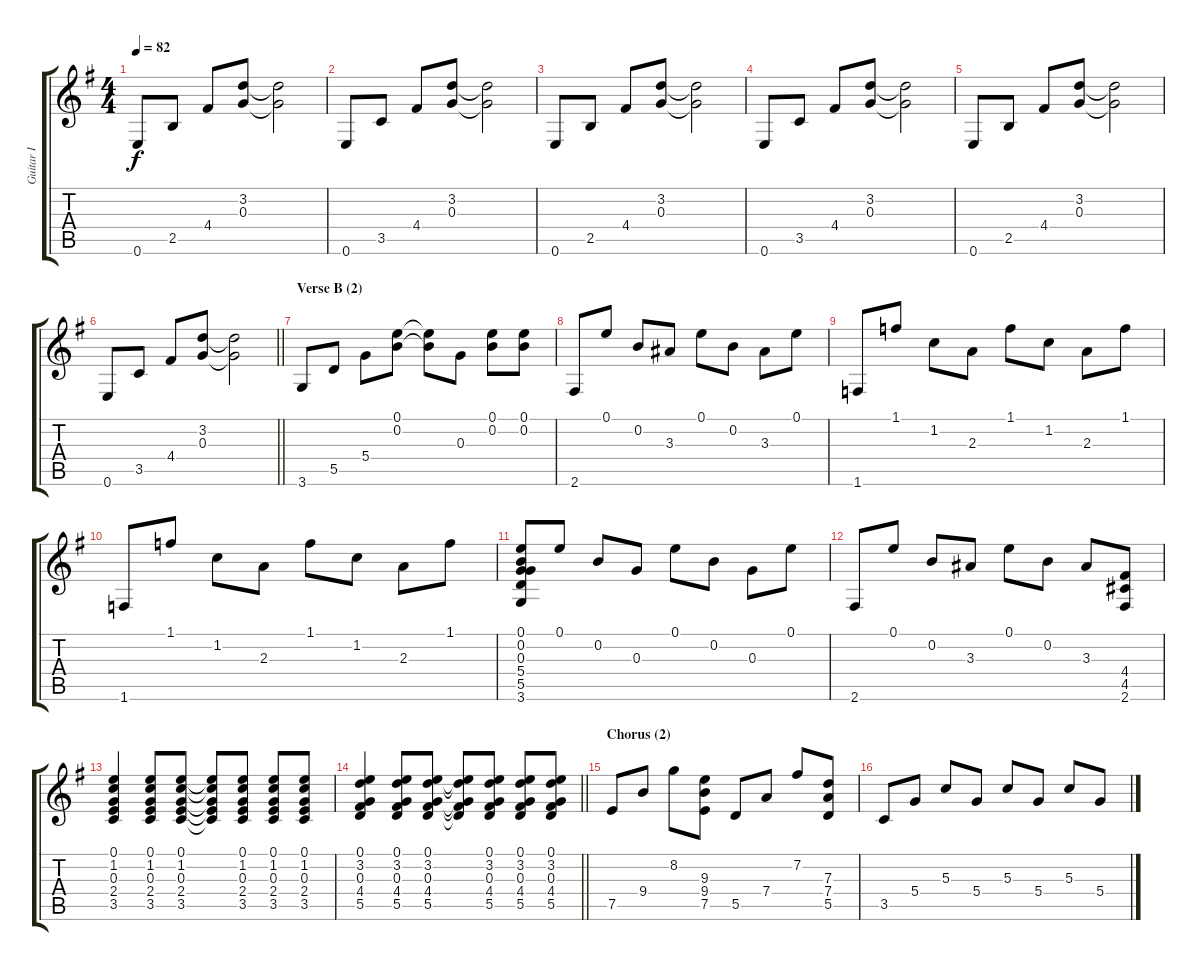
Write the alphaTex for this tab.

\track ("Guitar I" "Guitar I") {instrument acousticguitarsteel}
\staff {score tabs}
\tuning (E4 B3 G3 D3 A2 E2) {hide}
\ts (4 4)
\tempo 82
\clef g2
\ks eminor
0.6.8{dy f} 2.5.8 4.4.8 (3.2 0.3).8 (3.2{t} 0.3{t}).2 |
0.6.8 3.5.8 4.4.8 (3.2 0.3).8 (3.2{t} 0.3{t}).2 |
0.6.8 2.5.8 4.4.8 (3.2 0.3).8 (3.2{t} 0.3{t}).2 |
0.6.8 3.5.8 4.4.8 (3.2 0.3).8 (3.2{t} 0.3{t}).2 |
0.6.8 2.5.8 4.4.8 (3.2 0.3).8 (3.2{t} 0.3{t}).2 |
\barLineRight lightlight
0.6.8 3.5.8 4.4.8 (3.2 0.3).8 (3.2{t} 0.3{t}).2 |
\section ("" "Verse B (2)")
3.6.8 5.5.8 5.4.8 (0.1 0.2).8 (0.1{t} 0.2{t}).8 0.3.8 (0.1 0.2).8 (0.1 0.2).8 |
2.6.8 0.1.8 0.2.8 3.3.8 0.1.8 0.2.8 3.3.8 0.1.8 |
1.6.8 1.1.8 1.2.8 2.3.8 1.1.8 1.2.8 2.3.8 1.1.8 |
1.6.8 1.1.8 1.2.8 2.3.8 1.1.8 1.2.8 2.3.8 1.1.8 |
(0.1 0.2 0.3 5.4 5.5 3.6).8 0.1.8 0.2.8 0.3.8 0.1.8 0.2.8 0.3.8 0.1.8 |
2.6.8 0.1.8 0.2.8 3.3.8 0.1.8 0.2.8 3.3.8 (4.4 4.5 2.6).8 |
(0.1 1.2 0.3 2.4 3.5).4 (0.1 1.2 0.3 2.4 3.5).8 (0.1 1.2 0.3 2.4 3.5).8 (0.1{t} 1.2{t} 0.3{t} 2.4{t} 3.5{t}).8 (0.1 1.2 0.3 2.4 3.5).8 (0.1 1.2 0.3 2.4 3.5).8 (0.1 1.2 0.3 2.4 3.5).8 |
\barLineRight lightlight
(0.1 3.2 0.3 4.4 5.5).4 (0.1 3.2 0.3 4.4 5.5).8 (0.1 3.2 0.3 4.4 5.5).8 (0.1{t} 3.2{t} 0.3{t} 4.4{t} 5.5{t}).8 (0.1 3.2 0.3 4.4 5.5).8 (0.1 3.2 0.3 4.4 5.5).8 (0.1 3.2 0.3 4.4 5.5).8 |
\section ("" "Chorus (2)")
7.5.8 9.4.8 8.2.8 (9.3 9.4 7.5).8 5.5.8 7.4.8 7.2.8 (7.3 7.4 5.5).8 |
3.5.8 5.4.8 5.3.8 5.4.8 5.3.8 5.4.8 5.3.8 5.4.8
